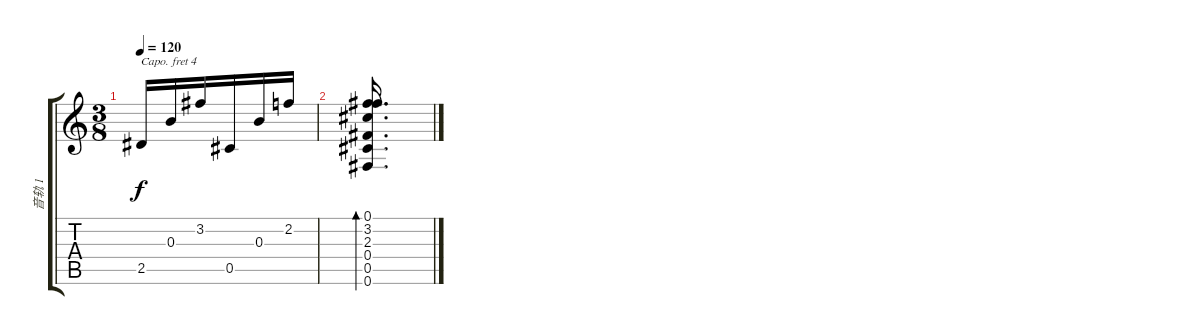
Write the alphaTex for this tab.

\track ("音轨 1" "音轨 1") {instrument acousticguitarsteel}
\staff {score tabs}
\capo 4
\tuning (D4 B3 G3 D3 A2 D2) {hide}
\ts (3 8)
\tempo 120
\clef g2
\ks c
2.5.16{dy f} 0.3.16 3.2.16 0.5.16 0.3.16 2.2.16 |
(0.1 3.2 2.3 0.4 0.5 0.6).16{d bd 60}
